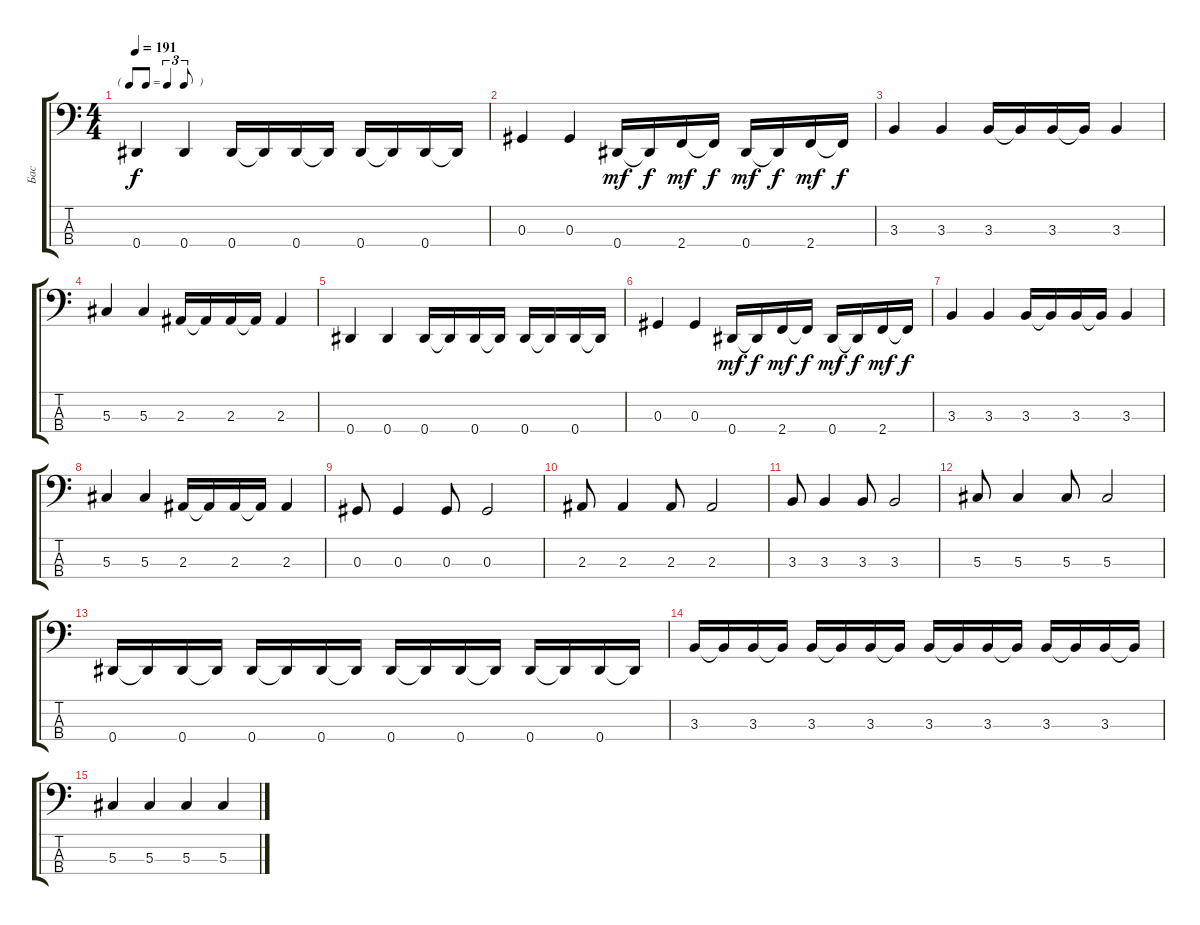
\track ("Бас" "Бас") {instrument electricbassfinger}
\staff {score tabs}
\tuning (Gb2 Db2 Ab1 Eb1) {hide}
\ts (4 4)
\tf triplet8th
\tempo 191
\clef f4
\ks c
0.4.4{dy f volume 10} 0.4.4 0.4.16 0.4{t}.16 0.4.16 0.4{t}.16 0.4.16 0.4{t}.16 0.4.16 0.4{t}.16 |
0.3.4 0.3.4 0.4.16{dy mf} 0.4{t}.16{dy f} 2.4.16{dy mf} 2.4{t}.16{dy f} 0.4.16{dy mf} 0.4{t}.16{dy f} 2.4.16{dy mf} 2.4{t}.16{dy f} |
3.3.4 3.3.4 3.3.16 3.3{t}.16 3.3.16 3.3{t}.16 3.3.4 |
5.3.4 5.3.4 2.3.16 2.3{t}.16 2.3.16 2.3{t}.16 2.3.4 |
0.4.4 0.4.4 0.4.16 0.4{t}.16 0.4.16 0.4{t}.16 0.4.16 0.4{t}.16 0.4.16 0.4{t}.16 |
0.3.4 0.3.4 0.4.16{dy mf} 0.4{t}.16{dy f} 2.4.16{dy mf} 2.4{t}.16{dy f} 0.4.16{dy mf} 0.4{t}.16{dy f} 2.4.16{dy mf} 2.4{t}.16{dy f} |
3.3.4 3.3.4 3.3.16 3.3{t}.16 3.3.16 3.3{t}.16 3.3.4 |
5.3.4 5.3.4 2.3.16 2.3{t}.16 2.3.16 2.3{t}.16 2.3.4 |
0.3.8{volume 11} 0.3.4 0.3.8 0.3.2 |
2.3.8 2.3.4 2.3.8 2.3.2 |
3.3.8 3.3.4 3.3.8 3.3.2 |
5.3.8 5.3.4 5.3.8 5.3.2 |
0.4.16 0.4{t}.16 0.4.16 0.4{t}.16 0.4.16 0.4{t}.16 0.4.16 0.4{t}.16 0.4.16 0.4{t}.16 0.4.16 0.4{t}.16 0.4.16 0.4{t}.16 0.4.16 0.4{t}.16 |
3.3.16 3.3{t}.16 3.3.16 3.3{t}.16 3.3.16 3.3{t}.16 3.3.16 3.3{t}.16 3.3.16 3.3{t}.16 3.3.16 3.3{t}.16 3.3.16 3.3{t}.16 3.3.16 3.3{t}.16 |
5.3.4 5.3.4 5.3.4 5.3.4
